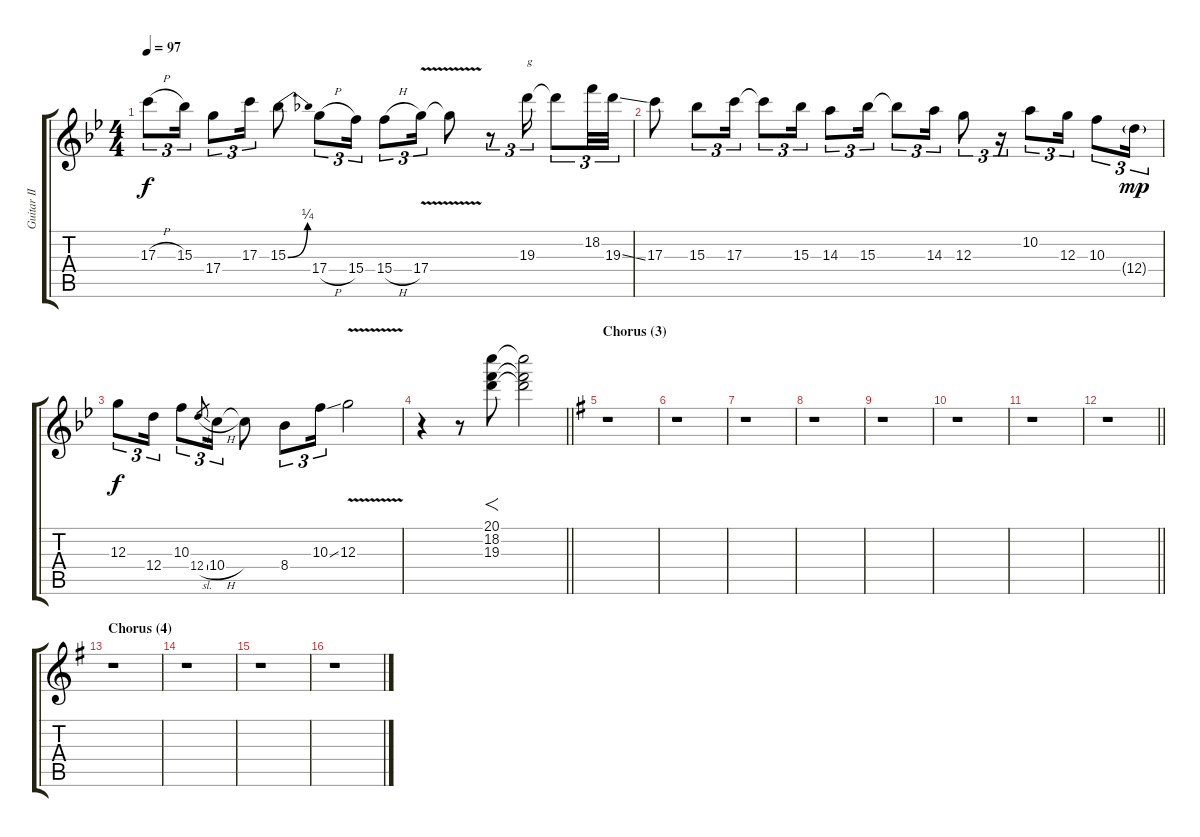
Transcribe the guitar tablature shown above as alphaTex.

\track ("Guitar II" "Guitar II") {instrument distortionguitar}
\staff {score tabs}
\tuning (E4 B3 G3 D3 A2 E2) {hide}
\ts (4 4)
\tempo 97
\clef g2
\ks bb
17.3{h}.8{tu (3 2) dy f} 15.3.16{tu (3 2)} 17.4.8{tu (3 2)} 17.3.16{tu (3 2)} 15.3{be (bend 0 0 60 1)}.8 17.4{h}.8{tu (3 2)} 15.4.16{tu (3 2)} 15.4{h}.8{tu (3 2)} 17.4{v}.16{tu (3 2)} 17.4{t}.8 r.8{tu (3 2)} 19.3.16{tu (3 2) txt "g"} 19.3{t}.8{tu (3 2)} 18.2.32{tu (3 2)} 19.3{ss}.32{tu (3 2)} |
17.3.8 15.3.8{tu (3 2)} 17.3.16{tu (3 2)} 17.3{t}.8{tu (3 2)} 15.3.16{tu (3 2)} 14.3.8{tu (3 2)} 15.3.16{tu (3 2)} 15.3{t}.8{tu (3 2)} 14.3.16{tu (3 2)} 12.3.8{tu (3 2)} r.16{tu (3 2)} 10.2.8{tu (3 2)} 12.3.16{tu (3 2)} 10.3.8{tu (3 2)} 12.4{g}.16{tu (3 2) dy mp} |
12.3.8{tu (3 2) dy f} 12.4.16{tu (3 2)} 10.3.8{tu (3 2)} 12.4{sl}.8{gr} 10.4{h}.16{tu (3 2)} 10.4{t}.8 8.4.8{tu (3 2)} 10.3{ss}.16{tu (3 2)} 12.3{v}.2 |
\barLineRight lightlight
r.4 r.8 (20.1 18.2 19.3).8{f} (20.1{t} 18.2{t} 19.3{t}).2 |
\section ("" "Chorus (3)")
\ks g
r.1 |
r.1 |
r.1 |
r.1 |
r.1 |
r.1 |
r.1 |
\barLineRight lightlight
r.1 |
\section ("" "Chorus (4)")
r.1 |
r.1 |
r.1 |
r.1
